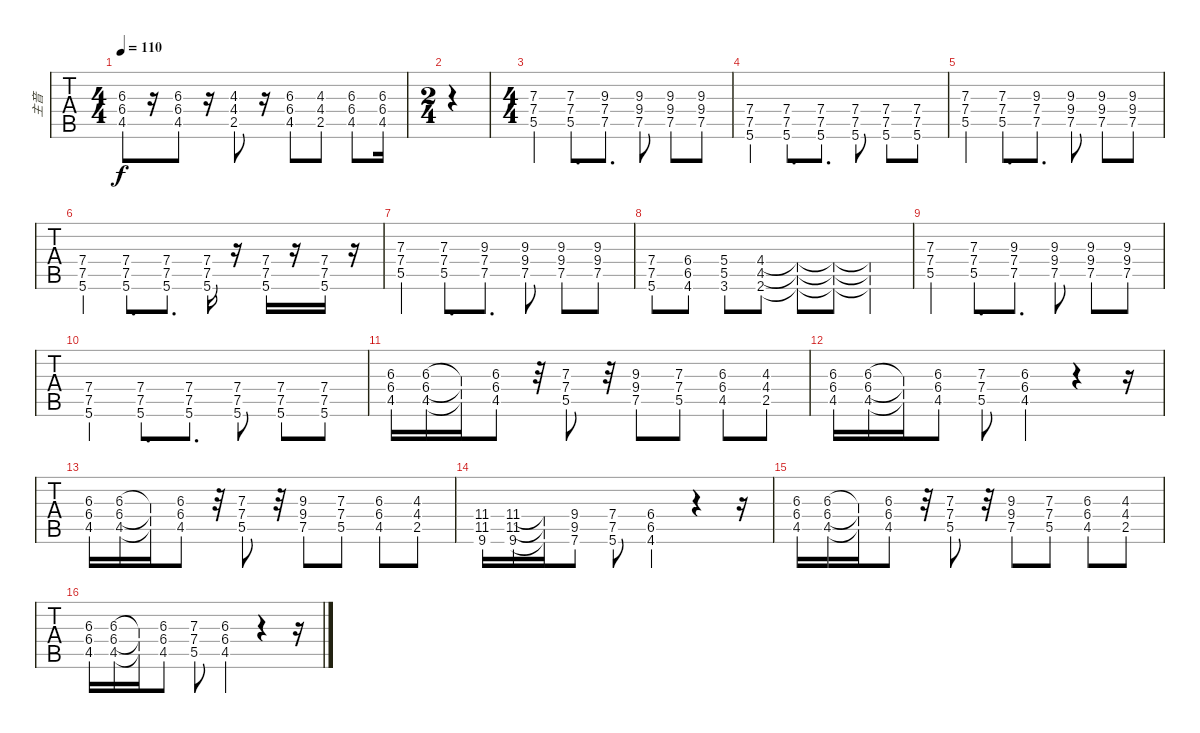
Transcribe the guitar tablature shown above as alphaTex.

\track ("主音" "主音") {instrument distortionguitar}
\staff {tabs}
\tuning (E4 B3 G3 D3 A2 E2) {hide}
\ts (4 4)
\tempo 110
\clef g2
\ks c
(6.3 6.4 4.5).8{dy f} r.16 (6.3 6.4 4.5).8 r.16 (4.3 4.4 2.5).8 r.16 (6.3 6.4 4.5).8 (4.3 4.4 2.5).8 (6.3 6.4 4.5).8 (6.3 6.4 4.5).16 |
\ts (2 4)
|
\ts (4 4)
(7.3 7.4 5.5).4 (7.3 7.4 5.5).8{d} (9.3 7.4 7.5).8{d} (9.3 9.4 7.5).8 (9.3 9.4 7.5).8 (9.3 9.4 7.5).8 |
(7.4 7.5 5.6).4 (7.4 7.5 5.6).8{d} (7.4 7.5 5.6).8{d} (7.4 7.5 5.6).8 (7.4 7.5 5.6).8 (7.4 7.5 5.6).8 |
(7.3 7.4 5.5).4 (7.3 7.4 5.5).8{d} (9.3 7.4 7.5).8{d} (9.3 9.4 7.5).8 (9.3 9.4 7.5).8 (9.3 9.4 7.5).8 |
(7.4 7.5 5.6).4 (7.4 7.5 5.6).8{d} (7.4 7.5 5.6).8{d} (7.4 7.5 5.6).16 r.16 (7.4 7.5 5.6).16 r.16 (7.4 7.5 5.6).16 r.16 |
(7.3 7.4 5.5).4 (7.3 7.4 5.5).8{d} (9.3 7.4 7.5).8{d} (9.3 9.4 7.5).8 (9.3 9.4 7.5).8 (9.3 9.4 7.5).8 |
(7.4 7.5 5.6).8 (6.4 6.5 4.6).8 (5.4 5.5 3.6).8 (4.4 4.5 2.6).8 (4.4{t} 4.5{t} 2.6{t}).8 (4.4{t} 4.5{t} 2.6{t}).8 (4.4{t} 4.5{t} 2.6{t}).4 |
(7.3 7.4 5.5).4 (7.3 7.4 5.5).8{d} (9.3 7.4 7.5).8{d} (9.3 9.4 7.5).8 (9.3 9.4 7.5).8 (9.3 9.4 7.5).8 |
(7.4 7.5 5.6).4 (7.4 7.5 5.6).8{d} (7.4 7.5 5.6).8{d} (7.4 7.5 5.6).8 (7.4 7.5 5.6).8 (7.4 7.5 5.6).8 |
(6.3 6.4 4.5).16 (6.3 6.4 4.5).16 (6.3{t} 6.4{t} 4.5{t}).16 (6.3 6.4 4.5).8 r.32 (7.3 7.4 5.5).8 r.32 (9.3 9.4 7.5).8 (7.3 7.4 5.5).8 (6.3 6.4 4.5).8 (4.3 4.4 2.5).8 |
(6.3 6.4 4.5).16 (6.3 6.4 4.5).16 (6.3{t} 6.4{t} 4.5{t}).16 (6.3 6.4 4.5).8 (7.3 7.4 5.5).8 (6.3 6.4 4.5).4 r.4 r.16 |
(6.3 6.4 4.5).16 (6.3 6.4 4.5).16 (6.3{t} 6.4{t} 4.5{t}).16 (6.3 6.4 4.5).8 r.32 (7.3 7.4 5.5).8 r.32 (9.3 9.4 7.5).8 (7.3 7.4 5.5).8 (6.3 6.4 4.5).8 (4.3 4.4 2.5).8 |
(11.4 11.5 9.6).16 (11.4 11.5 9.6).16 (11.4{t} 11.5{t} 9.6{t}).16 (9.4 9.5 7.6).8 (7.4 7.5 5.6).8 (6.4 6.5 4.6).4 r.4 r.16 |
(6.3 6.4 4.5).16 (6.3 6.4 4.5).16 (6.3{t} 6.4{t} 4.5{t}).16 (6.3 6.4 4.5).8 r.32 (7.3 7.4 5.5).8 r.32 (9.3 9.4 7.5).8 (7.3 7.4 5.5).8 (6.3 6.4 4.5).8 (4.3 4.4 2.5).8 |
(6.3 6.4 4.5).16 (6.3 6.4 4.5).16 (6.3{t} 6.4{t} 4.5{t}).16 (6.3 6.4 4.5).8 (7.3 7.4 5.5).8 (6.3 6.4 4.5).4 r.4 r.16
